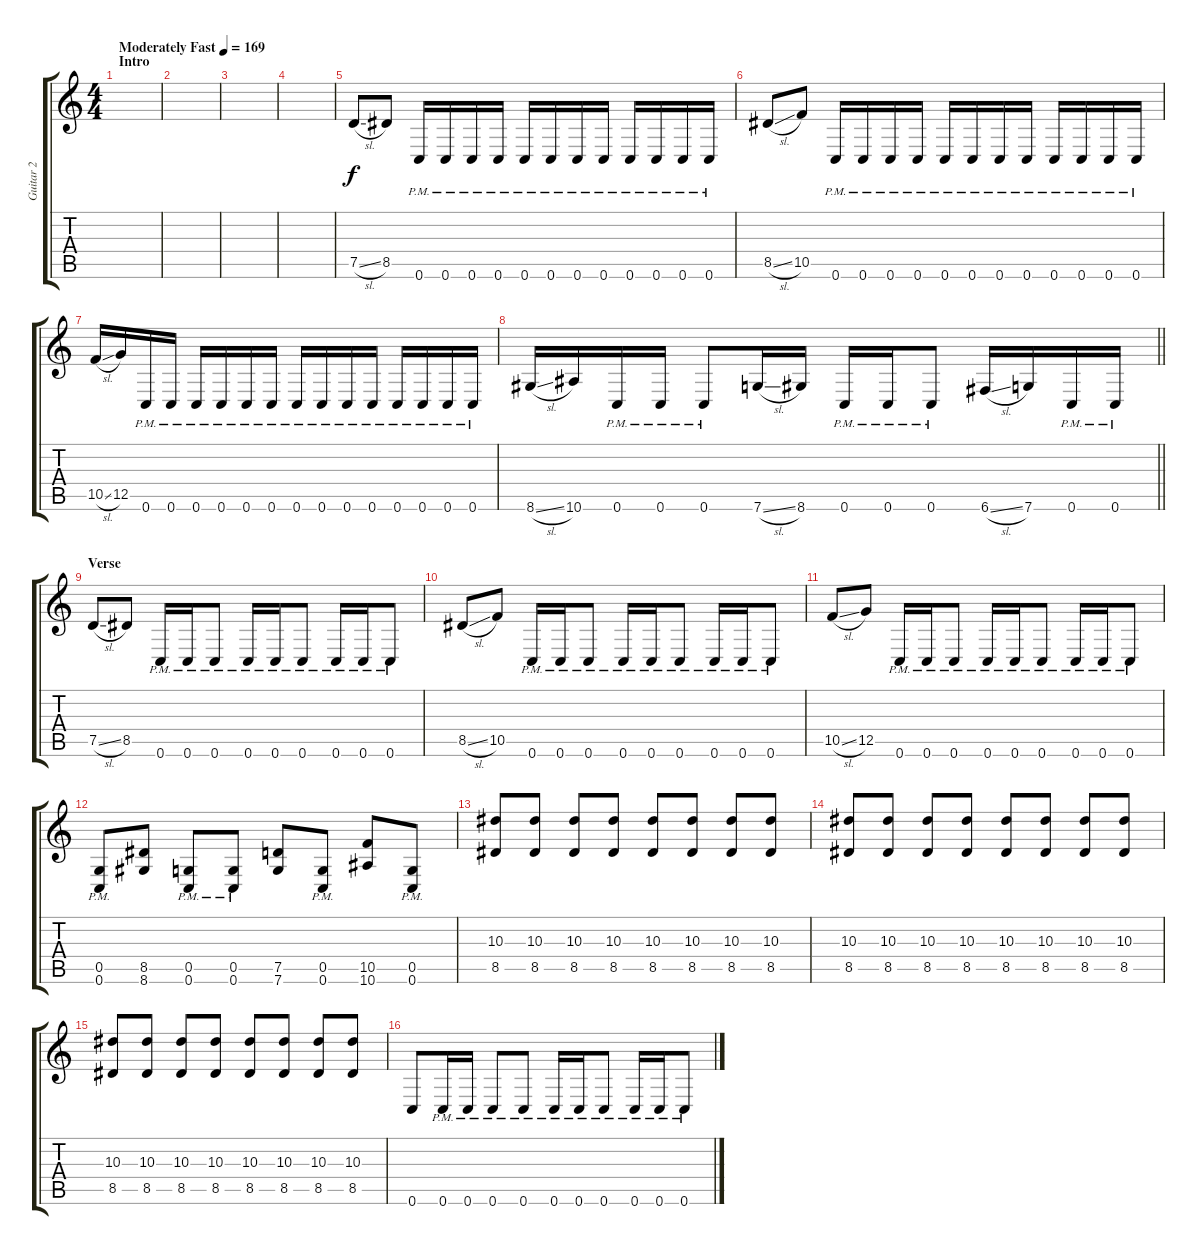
\track ("Guitar 2" "Guitar 2") {instrument distortionguitar}
\staff {score tabs}
\tuning (D4 A3 F3 C3 G2 C2) {hide}
\ts (4 4)
\section ("" "Intro")
\tempo (169 "Moderately Fast")
\clef g2
\ks c
|
|
|
|
7.5{sl}.8 8.5.8 0.6{pm}.16 0.6{pm}.16 0.6{pm}.16 0.6{pm}.16 0.6{pm}.16 0.6{pm}.16 0.6{pm}.16 0.6{pm}.16 0.6{pm}.16 0.6{pm}.16 0.6{pm}.16 0.6{pm}.16 |
8.5{sl}.8 10.5.8 0.6{pm}.16 0.6{pm}.16 0.6{pm}.16 0.6{pm}.16 0.6{pm}.16 0.6{pm}.16 0.6{pm}.16 0.6{pm}.16 0.6{pm}.16 0.6{pm}.16 0.6{pm}.16 0.6{pm}.16 |
10.5{sl}.16 12.5.16 0.6{pm}.16 0.6{pm}.16 0.6{pm}.16 0.6{pm}.16 0.6{pm}.16 0.6{pm}.16 0.6{pm}.16 0.6{pm}.16 0.6{pm}.16 0.6{pm}.16 0.6{pm}.16 0.6{pm}.16 0.6{pm}.16 0.6{pm}.16 |
\barLineRight lightlight
8.6{sl}.16 10.6.16 0.6{pm}.16 0.6{pm}.16 0.6{pm}.8 7.6{sl}.16 8.6.16 0.6{pm}.16 0.6{pm}.16 0.6{pm}.8 6.6{sl}.16 7.6.16 0.6{pm}.16 0.6{pm}.16 |
\section ("" "Verse")
7.5{sl}.8 8.5.8 0.6{pm}.16 0.6{pm}.16 0.6{pm}.8 0.6{pm}.16 0.6{pm}.16 0.6{pm}.8 0.6{pm}.16 0.6{pm}.16 0.6{pm}.8 |
8.5{sl}.8 10.5.8 0.6{pm}.16 0.6{pm}.16 0.6{pm}.8 0.6{pm}.16 0.6{pm}.16 0.6{pm}.8 0.6{pm}.16 0.6{pm}.16 0.6{pm}.8 |
10.5{sl}.8 12.5.8 0.6{pm}.16 0.6{pm}.16 0.6{pm}.8 0.6{pm}.16 0.6{pm}.16 0.6{pm}.8 0.6{pm}.16 0.6{pm}.16 0.6{pm}.8 |
(0.5{pm} 0.6{pm}).8 (8.5 8.6).8 (0.5{pm} 0.6{pm}).8 (0.5{pm} 0.6{pm}).8 (7.5 7.6).8 (0.5{pm} 0.6{pm}).8 (10.5 10.6).8 (0.5{pm} 0.6{pm}).8 |
(10.3 8.5).8{volume 12} (10.3 8.5).8 (10.3 8.5).8 (10.3 8.5).8 (10.3 8.5).8 (10.3 8.5).8 (10.3 8.5).8 (10.3 8.5).8 |
(10.3 8.5).8 (10.3 8.5).8 (10.3 8.5).8 (10.3 8.5).8 (10.3 8.5).8 (10.3 8.5).8 (10.3 8.5).8 (10.3 8.5).8 |
(10.3 8.5).8 (10.3 8.5).8 (10.3 8.5).8 (10.3 8.5).8 (10.3 8.5).8 (10.3 8.5).8 (10.3 8.5).8 (10.3 8.5).8 |
0.6.8{volume 15} 0.6{pm}.16 0.6{pm}.16 0.6{pm}.8 0.6{pm}.8 0.6{pm}.16 0.6{pm}.16 0.6{pm}.8 0.6{pm}.16 0.6{pm}.16 0.6{pm}.8
